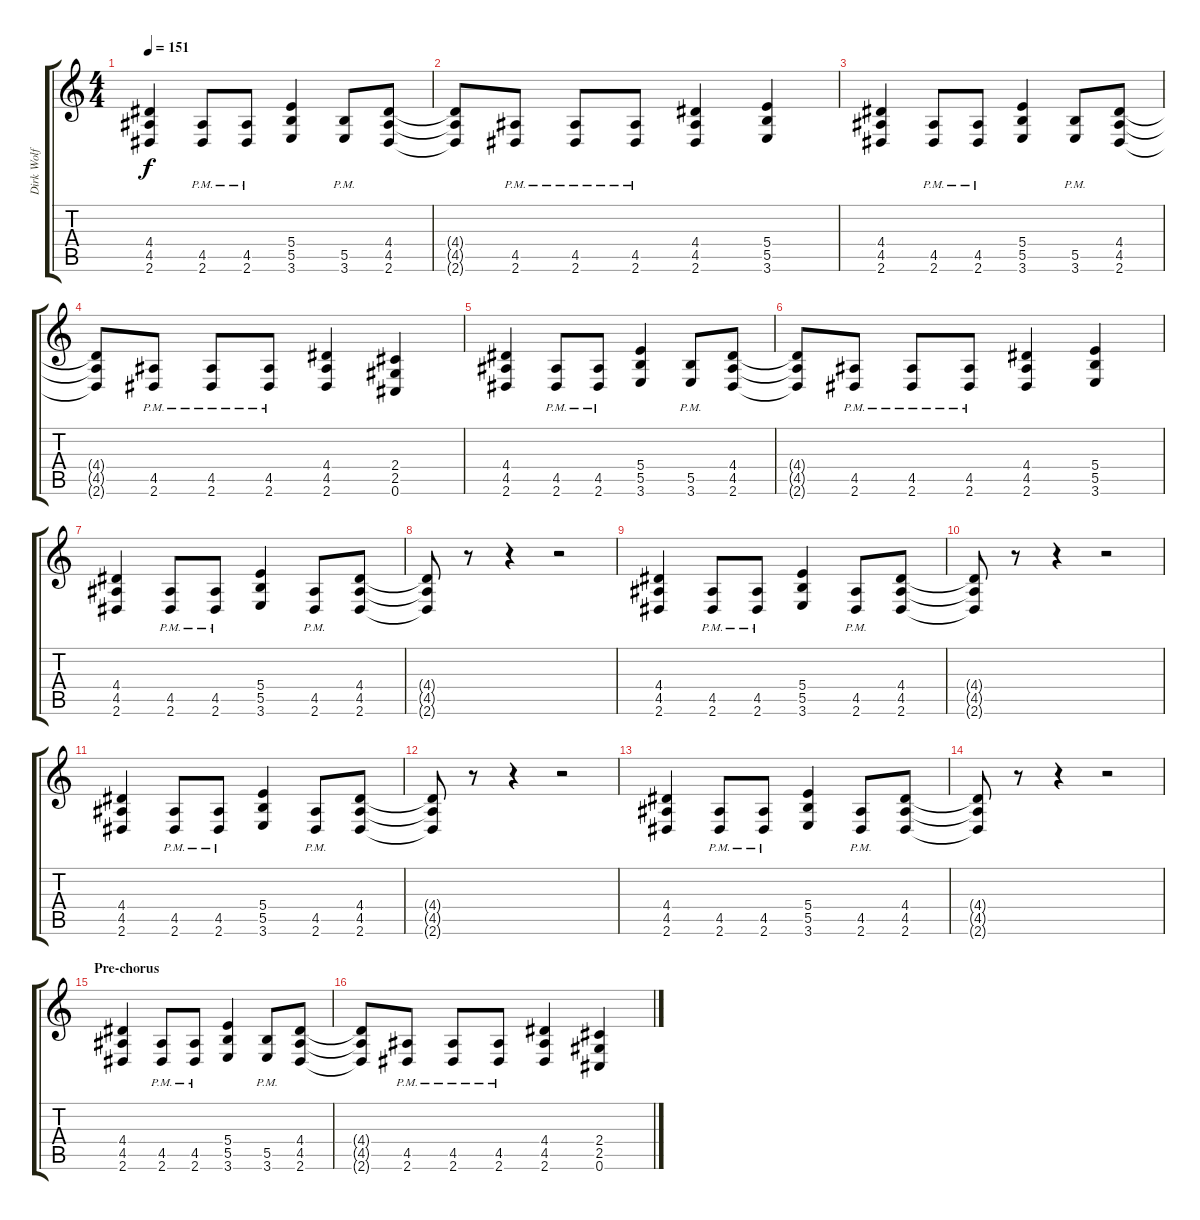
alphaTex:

\track ("Dirk Wolf" "Dirk Wolf") {instrument distortionguitar}
\staff {score tabs}
\tuning (Db4 Ab3 E3 B2 Gb2 Db2) {hide}
\ts (4 4)
\tempo 151
\clef g2
\ks c
(4.4 4.5 2.6).4{dy f} (4.5{pm} 2.6{pm}).8 (4.5{pm} 2.6{pm}).8 (5.4 5.5 3.6).4 (5.5{pm} 3.6{pm}).8 (4.4 4.5 2.6).8 |
(4.4{t} 4.5{t} 2.6{t}).8 (4.5{pm} 2.6{pm}).8 (4.5{pm} 2.6{pm}).8 (4.5{pm} 2.6{pm}).8 (4.4 4.5 2.6).4 (5.4 5.5 3.6).4 |
(4.4 4.5 2.6).4 (4.5{pm} 2.6{pm}).8 (4.5{pm} 2.6{pm}).8 (5.4 5.5 3.6).4 (5.5{pm} 3.6{pm}).8 (4.4 4.5 2.6).8 |
(4.4{t} 4.5{t} 2.6{t}).8 (4.5{pm} 2.6{pm}).8 (4.5{pm} 2.6{pm}).8 (4.5{pm} 2.6{pm}).8 (4.4 4.5 2.6).4 (2.4 2.5 0.6).4 |
(4.4 4.5 2.6).4 (4.5{pm} 2.6{pm}).8 (4.5{pm} 2.6{pm}).8 (5.4 5.5 3.6).4 (5.5{pm} 3.6{pm}).8 (4.4 4.5 2.6).8 |
(4.4{t} 4.5{t} 2.6{t}).8 (4.5{pm} 2.6{pm}).8 (4.5{pm} 2.6{pm}).8 (4.5{pm} 2.6{pm}).8 (4.4 4.5 2.6).4 (5.4 5.5 3.6).4 |
(4.4 4.5 2.6).4 (4.5{pm} 2.6{pm}).8 (4.5{pm} 2.6{pm}).8 (5.4 5.5 3.6).4 (4.5{pm} 2.6{pm}).8 (4.4 4.5 2.6).8 |
(4.4{t} 4.5{t} 2.6{t}).8 r.8 r.4 r.2 |
(4.4 4.5 2.6).4 (4.5{pm} 2.6{pm}).8 (4.5{pm} 2.6{pm}).8 (5.4 5.5 3.6).4 (4.5{pm} 2.6{pm}).8 (4.4 4.5 2.6).8 |
(4.4{t} 4.5{t} 2.6{t}).8 r.8 r.4 r.2 |
(4.4 4.5 2.6).4 (4.5{pm} 2.6{pm}).8 (4.5{pm} 2.6{pm}).8 (5.4 5.5 3.6).4 (4.5{pm} 2.6{pm}).8 (4.4 4.5 2.6).8 |
(4.4{t} 4.5{t} 2.6{t}).8 r.8 r.4 r.2 |
(4.4 4.5 2.6).4 (4.5{pm} 2.6{pm}).8 (4.5{pm} 2.6{pm}).8 (5.4 5.5 3.6).4 (4.5{pm} 2.6{pm}).8 (4.4 4.5 2.6).8 |
(4.4{t} 4.5{t} 2.6{t}).8 r.8 r.4 r.2 |
\section ("" "Pre-chorus")
(4.4 4.5 2.6).4 (4.5{pm} 2.6{pm}).8 (4.5{pm} 2.6{pm}).8 (5.4 5.5 3.6).4 (5.5{pm} 3.6{pm}).8 (4.4 4.5 2.6).8 |
(4.4{t} 4.5{t} 2.6{t}).8 (4.5{pm} 2.6{pm}).8 (4.5{pm} 2.6{pm}).8 (4.5{pm} 2.6{pm}).8 (4.4 4.5 2.6).4 (2.4 2.5 0.6).4
